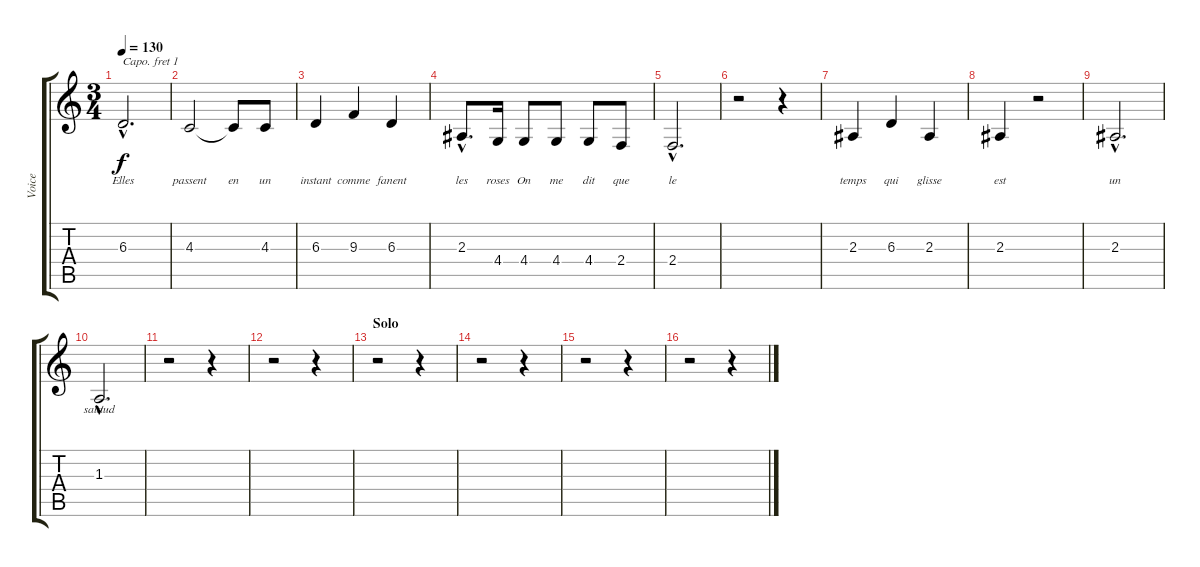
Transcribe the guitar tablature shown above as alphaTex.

\track ("Voice" "Voice") {instrument lead6voice}
\staff {score tabs}
\capo 1
\tuning (E4 B3 G3 D3 A2 E2) {hide}
\ts (3 4)
\tempo 130
\clef g2
\ks c
6.3{hac}.2{d lyrics (0 "Elles") lyrics (1 "") lyrics (2 "") lyrics (3 "") lyrics (4 "") dy f} |
4.3.2{lyrics (0 "passent") lyrics (1 "") lyrics (2 "") lyrics (3 "") lyrics (4 "")} 4.3{t}.8{lyrics (0 "en") lyrics (1 "") lyrics (2 "") lyrics (3 "") lyrics (4 "")} 4.3.8{lyrics (0 "un") lyrics (1 "") lyrics (2 "") lyrics (3 "") lyrics (4 "")} |
6.3.4{lyrics (0 "instant") lyrics (1 "") lyrics (2 "") lyrics (3 "") lyrics (4 "")} 9.3.4{lyrics (0 "comme") lyrics (1 "") lyrics (2 "") lyrics (3 "") lyrics (4 "")} 6.3.4{lyrics (0 "fanent") lyrics (1 "") lyrics (2 "") lyrics (3 "") lyrics (4 "")} |
2.3{hac}.8{d lyrics (0 "les") lyrics (1 "") lyrics (2 "") lyrics (3 "") lyrics (4 "")} 4.4.16{lyrics (0 "roses") lyrics (1 "") lyrics (2 "") lyrics (3 "") lyrics (4 "")} 4.4.8{lyrics (0 "On") lyrics (1 "") lyrics (2 "") lyrics (3 "") lyrics (4 "")} 4.4.8{lyrics (0 "me") lyrics (1 "") lyrics (2 "") lyrics (3 "") lyrics (4 "")} 4.4.8{lyrics (0 "dit") lyrics (1 "") lyrics (2 "") lyrics (3 "") lyrics (4 "")} 2.4.8{lyrics (0 "que") lyrics (1 "") lyrics (2 "") lyrics (3 "") lyrics (4 "")} |
2.4{hac}.2{d lyrics (0 "le") lyrics (1 "") lyrics (2 "") lyrics (3 "") lyrics (4 "")} |
r.2 r.4 |
2.3.4{lyrics (0 "temps") lyrics (1 "") lyrics (2 "") lyrics (3 "") lyrics (4 "")} 6.3.4{lyrics (0 "qui") lyrics (1 "") lyrics (2 "") lyrics (3 "") lyrics (4 "")} 2.3.4{lyrics (0 "glisse") lyrics (1 "") lyrics (2 "") lyrics (3 "") lyrics (4 "")} |
2.3.4{lyrics (0 "est") lyrics (1 "") lyrics (2 "") lyrics (3 "") lyrics (4 "")} r.2 |
2.3{hac}.2{d lyrics (0 "un") lyrics (1 "") lyrics (2 "") lyrics (3 "") lyrics (4 "")} |
1.3{hac}.2{d lyrics (0 "salaud") lyrics (1 "") lyrics (2 "") lyrics (3 "") lyrics (4 "")} |
r.2 r.4 |
r.2 r.4 |
\section ("" "Solo")
r.2 r.4 |
r.2 r.4 |
r.2 r.4 |
r.2 r.4
